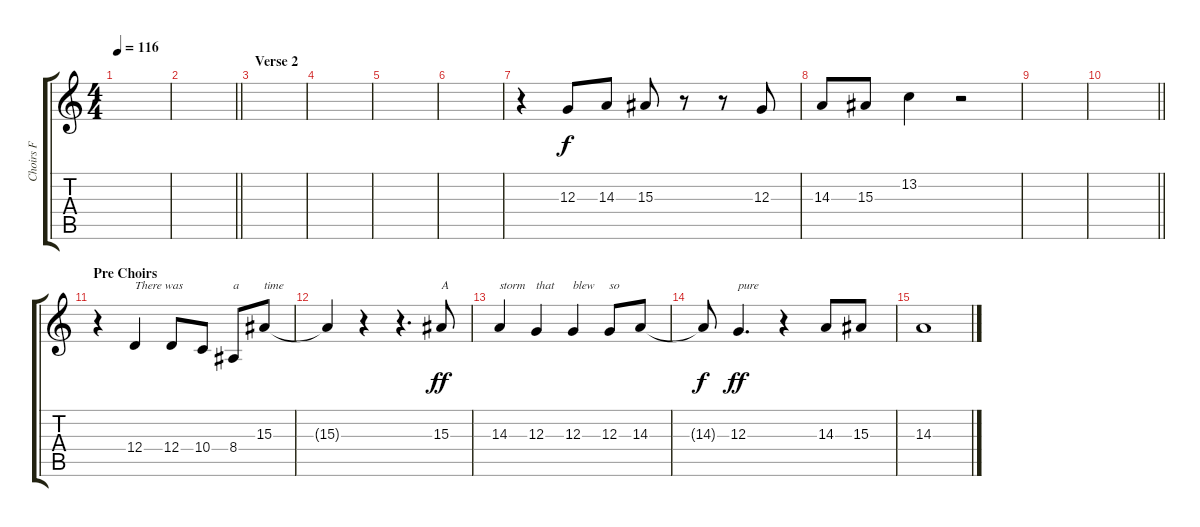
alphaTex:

\track ("Choirs F" "Choirs F") {instrument choiraahs}
\staff {score tabs}
\tuning (E4 B3 G3 D3 A2 E2) {hide}
\ts (4 4)
\tempo 116
\clef g2
\ks c
|
\barLineRight lightlight
|
\section ("" "Verse 2")
|
|
|
|
r.4 12.3.8 14.3.8 15.3.8 r.8 r.8 12.3.8 |
14.3.8 15.3.8 13.2.4 r.2 |
|
\barLineRight lightlight
|
\section ("" "Pre Choirs")
r.4 12.4.4{txt "There was "} 12.4.8 10.4.8 8.4.8{txt "a"} 15.3.8{txt "time"} |
15.3{t}.4{dy f} r.4 r.4{d} 15.3.8{txt "A" dy ff} |
14.3.4{txt "storm"} 12.3.4{txt "that"} 12.3.4{txt "blew"} 12.3.8{txt "so"} 14.3.8 |
14.3{t}.8{dy f} 12.3.4{d txt "pure" dy ff} r.4 14.3.8 15.3.8 |
14.3.1
